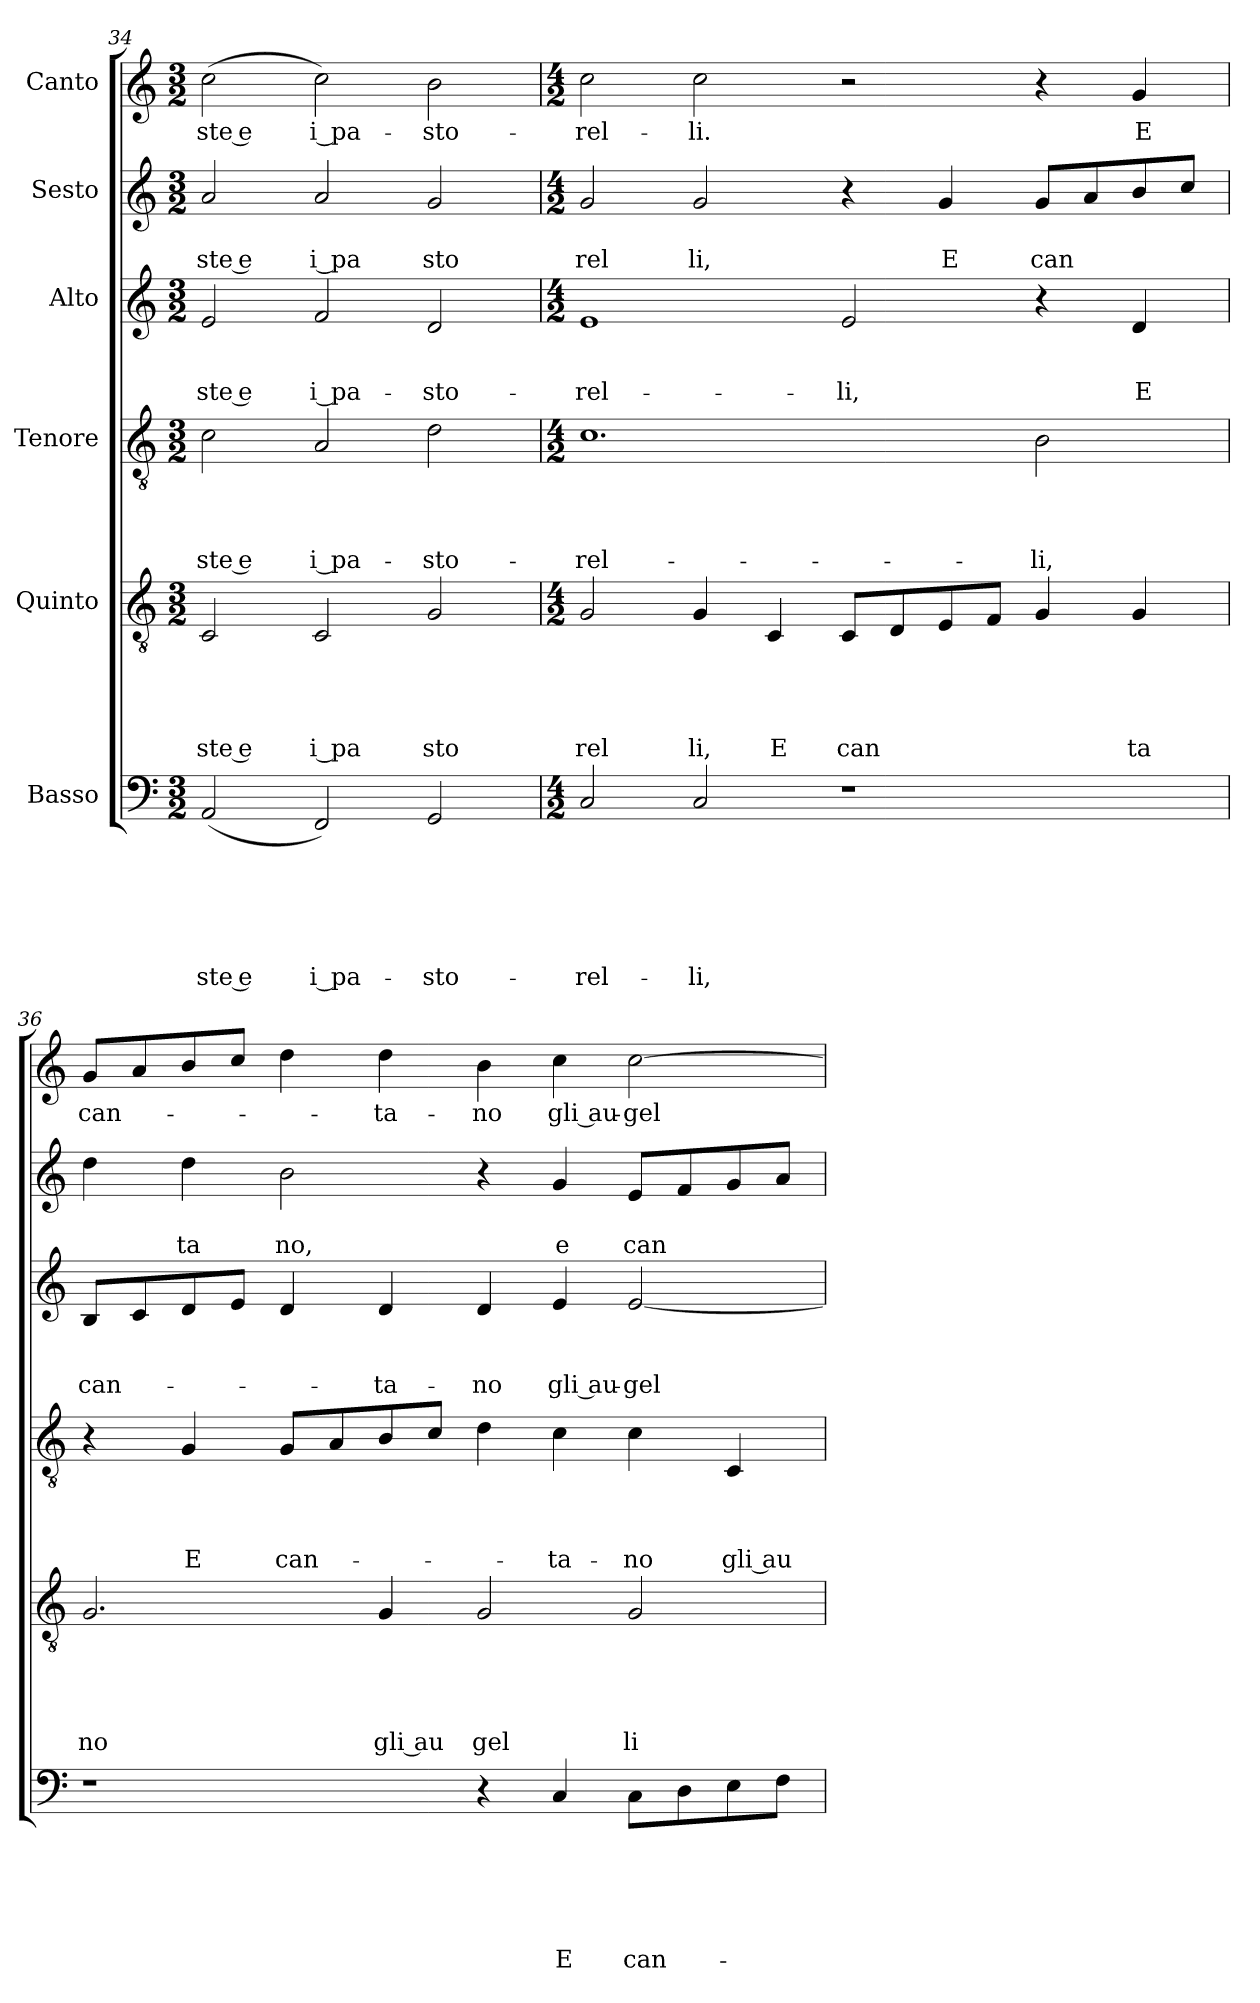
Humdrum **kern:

**kern	**text	**text	**text	**text	**text	**text	**kern	**text	**text	**text	**text	**text	**kern	**text	**text	**text	**text	**kern	**text	**text	**text	**kern	**text	**text	**kern	**text
*part6	*part6	*part6	*part6	*part6	*part6	*part6	*part5	*part5	*part5	*part5	*part5	*part5	*part4	*part4	*part4	*part4	*part4	*part3	*part3	*part3	*part3	*part2	*part2	*part2	*part1	*part1
*staff6	*staff6	*staff6	*staff6	*staff6	*staff6	*staff6	*staff5	*staff5	*staff5	*staff5	*staff5	*staff5	*staff4	*staff4	*staff4	*staff4	*staff4	*staff3	*staff3	*staff3	*staff3	*staff2	*staff2	*staff2	*staff1	*staff1
*I"Basso	*	*	*	*	*	*	*I"Quinto	*	*	*	*	*	*I"Tenore	*	*	*	*	*I"Alto	*	*	*	*I"Sesto	*	*	*I"Canto	*
!!LO:PB:g=z
*clefF4	*	*	*	*	*	*	*clefGv2	*	*	*	*	*	*clefGv2	*	*	*	*	*clefG2	*	*	*	*clefG2	*	*	*clefG2	*
*k[]	*	*	*	*	*	*	*k[]	*	*	*	*	*	*k[]	*	*	*	*	*k[]	*	*	*	*k[]	*	*	*k[]	*
*C:	*	*	*	*	*	*	*C:	*	*	*	*	*	*C:	*	*	*	*	*C:	*	*	*	*C:	*	*	*C:	*
*M3/2	*	*	*	*	*	*	*M3/2	*	*	*	*	*	*M3/2	*	*	*	*	*M3/2	*	*	*	*M3/2	*	*	*M3/2	*
=34	=34	=34	=34	=34	=34	=34	=34	=34	=34	=34	=34	=34	=34	=34	=34	=34	=34	=34	=34	=34	=34	=34	=34	=34	=34	=34
!	!	!	!	!	!	!LO:LY:b:rj	!	!	!	!	!	!LO:LY:b:rj	!	!	!	!	!LO:LY:b:rj	!	!	!	!LO:LY:b:rj	!	!	!LO:LY:b:rj	!	!LO:LY:b:rj
(<2AA/	.	.	.	.	.	-ste e	2C/	.	.	.	.	-ste e	2c\	.	.	.	ste e	2e/	.	.	ste e	2a/	.	ste e	(<2cc\	ste e
!	!	!	!	!	!	!LO:LY:b:rj	!	!	!	!	!	!LO:LY:b:rj	!	!	!	!	!LO:LY:b:rj	!	!	!	!LO:LY:b:rj	!	!	!LO:LY:b:rj	!	!LO:LY:b:rj
2FF/)	.	.	.	.	.	i pa-	2C/	.	.	.	.	i pa	2A/	.	.	.	i pa-	2f/	.	.	i pa-	2a/	.	i pa	2cc\)	i pa-
!	!	!	!	!	!	!LO:LY:b	!	!	!	!	!	!LO:LY:b	!	!	!	!	!LO:LY:b	!	!	!	!LO:LY:b	!	!	!LO:LY:b	!	!LO:LY:b
2GG/	.	.	.	.	.	-sto-	2G/	.	.	.	.	sto	2d\	.	.	.	-sto-	2d/	.	.	-sto-	2g/	.	sto	2b\	-sto-
=35	=35	=35	=35	=35	=35	=35	=35	=35	=35	=35	=35	=35	=35	=35	=35	=35	=35	=35	=35	=35	=35	=35	=35	=35	=35	=35
*M4/2	*	*	*	*	*	*	*M4/2	*	*	*	*	*	*M4/2	*	*	*	*	*M4/2	*	*	*	*M4/2	*	*	*M4/2	*
!	!	!	!	!	!	!LO:LY:b	!	!	!	!	!	!LO:LY:b	!	!	!	!	!LO:LY:b	!	!	!	!LO:LY:b	!	!	!LO:LY:b	!	!LO:LY:b
2C/	.	.	.	.	.	-rel-	2G/	.	.	.	.	rel	1.c	.	.	.	-rel-	1e	.	.	-rel-	2g/	.	rel	2cc\	-rel-
!	!	!	!	!	!	!LO:LY:b	!	!	!	!	!	!LO:LY:b	!	!	!	!	!	!	!	!	!	!	!	!LO:LY:b	!	!LO:LY:b
2C/	.	.	.	.	.	-li,	4G/	.	.	.	.	li,	.	.	.	.	.	.	.	.	.	2g/	.	li,	2cc\	-li.
!	!	!	!	!	!	!	!	!	!	!	!	!LO:LY:b	!	!	!	!	!	!	!	!	!	!	!	!	!	!
.	.	.	.	.	.	.	4C/	.	.	.	.	E	.	.	.	.	.	.	.	.	.	.	.	.	.	.
!	!	!	!	!	!	!	!	!	!	!	!	!LO:LY:b	!	!	!	!	!	!	!	!	!LO:LY:b	!	!	!	!	!
1r	.	.	.	.	.	.	8C/L	.	.	.	.	can	.	.	.	.	.	2e/	.	.	-li,	4r	.	.	2r	.
.	.	.	.	.	.	.	8D/	.	.	.	.	.	.	.	.	.	.	.	.	.	.	.	.	.	.	.
!	!	!	!	!	!	!	!	!	!	!	!	!	!	!	!	!	!	!	!	!	!	!	!	!LO:LY:b	!	!
.	.	.	.	.	.	.	8E/	.	.	.	.	.	.	.	.	.	.	.	.	.	.	4g/	.	E	.	.
.	.	.	.	.	.	.	8F/J	.	.	.	.	.	.	.	.	.	.	.	.	.	.	.	.	.	.	.
!	!	!	!	!	!	!	!	!	!	!	!	!	!	!	!	!	!LO:LY:b	!	!	!	!	!	!	!LO:LY:b	!	!
.	.	.	.	.	.	.	4G/	.	.	.	.	.	2B\	.	.	.	-li,	4r	.	.	.	8g/L	.	can	4r	.
.	.	.	.	.	.	.	.	.	.	.	.	.	.	.	.	.	.	.	.	.	.	8a/	.	.	.	.
!	!	!	!	!	!	!	!	!	!	!	!	!LO:LY:b	!	!	!	!	!	!	!	!	!LO:LY:b	!	!	!	!	!LO:LY:b
.	.	.	.	.	.	.	4G/	.	.	.	.	ta	.	.	.	.	.	4d/	.	.	E	8b/	.	.	4g/	E
.	.	.	.	.	.	.	.	.	.	.	.	.	.	.	.	.	.	.	.	.	.	8cc/J	.	.	.	.
=36	=36	=36	=36	=36	=36	=36	=36	=36	=36	=36	=36	=36	=36	=36	=36	=36	=36	=36	=36	=36	=36	=36	=36	=36	=36	=36
!	!	!	!	!	!	!	!	!	!	!	!	!LO:LY:b	!	!	!	!	!	!	!	!	!LO:LY:b	!	!	!	!	!LO:LY:b
1r	.	.	.	.	.	.	2.G/	.	.	.	.	no	4r	.	.	.	.	8B/L	.	.	can-	4dd\	.	.	8g/L	can-
.	.	.	.	.	.	.	.	.	.	.	.	.	.	.	.	.	.	8c/	.	.	.	.	.	.	8a/	.
!	!	!	!	!	!	!	!	!	!	!	!	!	!	!	!	!	!LO:LY:b	!	!	!	!	!	!	!LO:LY:b	!	!
.	.	.	.	.	.	.	.	.	.	.	.	.	4G/	.	.	.	E	8d/	.	.	.	4dd\	.	ta	8b/	.
.	.	.	.	.	.	.	.	.	.	.	.	.	.	.	.	.	.	8e/J	.	.	.	.	.	.	8cc/J	.
!	!	!	!	!	!	!	!	!	!	!	!	!	!	!	!	!	!LO:LY:b	!	!	!	!	!	!	!LO:LY:b	!	!
.	.	.	.	.	.	.	.	.	.	.	.	.	8G/L	.	.	.	can-	4d/	.	.	.	2b\	.	no,	4dd\	.
.	.	.	.	.	.	.	.	.	.	.	.	.	8A/	.	.	.	.	.	.	.	.	.	.	.	.	.
!	!	!	!	!	!	!	!	!	!	!	!	!LO:LY:b:rj	!	!	!	!	!	!	!	!	!LO:LY:b	!	!	!	!	!LO:LY:b
.	.	.	.	.	.	.	4G/	.	.	.	.	gli au	8B/	.	.	.	.	4d/	.	.	-ta-	.	.	.	4dd\	-ta-
.	.	.	.	.	.	.	.	.	.	.	.	.	8c/J	.	.	.	.	.	.	.	.	.	.	.	.	.
!	!	!	!	!	!	!	!	!	!	!	!	!LO:LY:b	!	!	!	!	!	!	!	!	!LO:LY:b	!	!	!	!	!LO:LY:b
4r	.	.	.	.	.	.	2G/	.	.	.	.	gel	4d\	.	.	.	.	4d/	.	.	-no	4r	.	.	4b\	-no
!	!	!	!	!	!	!LO:LY:b	!	!	!	!	!	!	!	!	!	!	!LO:LY:b	!	!	!	!LO:LY:b:rj	!	!	!LO:LY:b	!	!LO:LY:b:rj
4C/	.	.	.	.	.	E	.	.	.	.	.	.	4c\	.	.	.	-ta-	4e/	.	.	gli au-	4g/	.	e	4cc\	gli au-
!	!	!	!	!	!	!LO:LY:b	!	!	!	!	!	!LO:LY:b	!	!	!	!	!LO:LY:b	!	!	!	!LO:LY:b	!	!	!LO:LY:b	!	!LO:LY:b
8C\L	.	.	.	.	.	can-	2G/	.	.	.	.	li	4c\	.	.	.	-no	[<2e/	.	.	-gel-	8e/L	.	can	[>2cc\	-gel-
8D\	.	.	.	.	.	.	.	.	.	.	.	.	.	.	.	.	.	.	.	.	.	8f/	.	.	.	.
!	!	!	!	!	!	!	!	!	!	!	!	!	!	!	!	!	!LO:LY:b:rj	!	!	!	!	!	!	!	!	!
8E\	.	.	.	.	.	.	.	.	.	.	.	.	4C/	.	.	.	gli au-	.	.	.	.	8g/	.	.	.	.
8F\J	.	.	.	.	.	.	.	.	.	.	.	.	.	.	.	.	.	.	.	.	.	8a/J	.	.	.	.
=	=	=	=	=	=	=	=	=	=	=	=	=	=	=	=	=	=	=	=	=	=	=	=	=	=	=
*-	*-	*-	*-	*-	*-	*-	*-	*-	*-	*-	*-	*-	*-	*-	*-	*-	*-	*-	*-	*-	*-	*-	*-	*-	*-	*-
